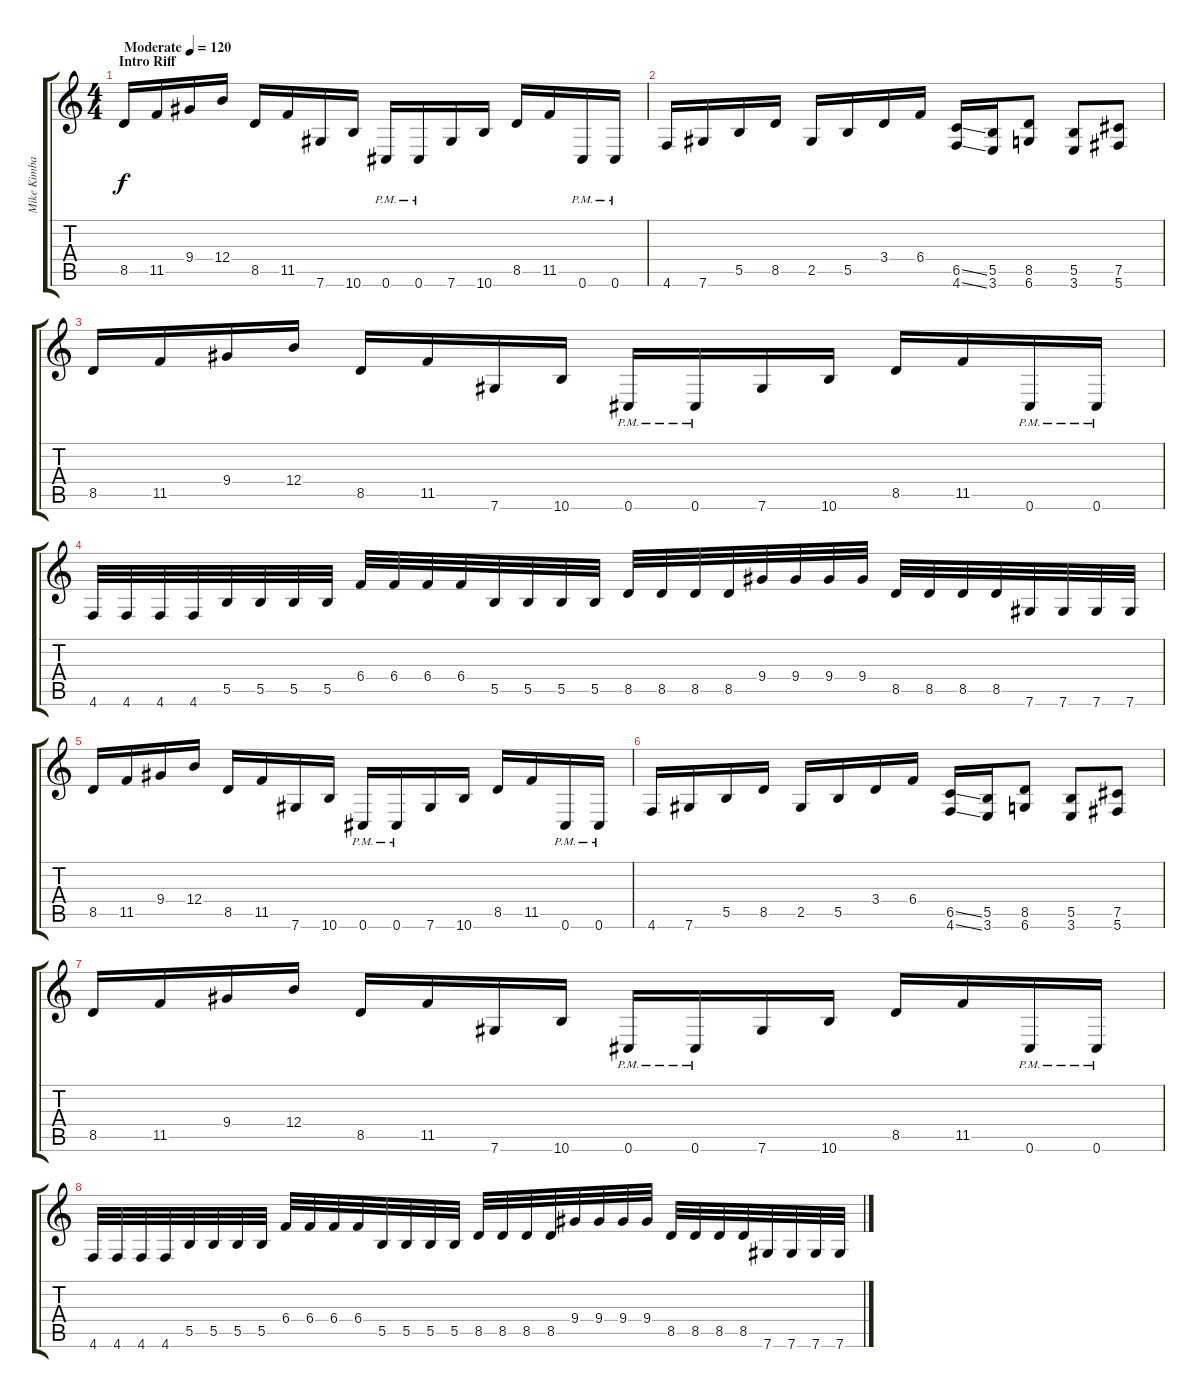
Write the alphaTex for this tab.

\track ("Mike Kimball" "Mike Kimba") {instrument distortionguitar}
\staff {score tabs}
\tuning (Db4 Ab3 E3 B2 Gb2 Db2) {hide}
\ts (4 4)
\section ("" "Intro Riff")
\tempo (120 "Moderate")
\clef g2
\ks c
8.5.16{dy f instrument distortionguitar} 11.5.16 9.4.16 12.4.16 8.5.16 11.5.16 7.6.16 10.6.16 0.6{pm}.16 0.6{pm}.16 7.6.16 10.6.16 8.5.16 11.5.16 0.6{pm}.16 0.6{pm}.16 |
4.6.16 7.6.16 5.5.16 8.5.16 2.5.16 5.5.16 3.4.16 6.4.16 (6.5{ss} 4.6{ss}).16 (5.5 3.6).16 (8.5 6.6).8 (5.5 3.6).8 (7.5 5.6).8 |
8.5.16 11.5.16 9.4.16 12.4.16 8.5.16 11.5.16 7.6.16 10.6.16 0.6{pm}.16 0.6{pm}.16 7.6.16 10.6.16 8.5.16 11.5.16 0.6{pm}.16 0.6{pm}.16 |
4.6.32 4.6.32 4.6.32 4.6.32 5.5.32 5.5.32 5.5.32 5.5.32 6.4.32 6.4.32 6.4.32 6.4.32 5.5.32 5.5.32 5.5.32 5.5.32 8.5.32 8.5.32 8.5.32 8.5.32 9.4.32 9.4.32 9.4.32 9.4.32 8.5.32 8.5.32 8.5.32 8.5.32 7.6.32 7.6.32 7.6.32 7.6.32 |
8.5.16 11.5.16 9.4.16 12.4.16 8.5.16 11.5.16 7.6.16 10.6.16 0.6{pm}.16 0.6{pm}.16 7.6.16 10.6.16 8.5.16 11.5.16 0.6{pm}.16 0.6{pm}.16 |
4.6.16 7.6.16 5.5.16 8.5.16 2.5.16 5.5.16 3.4.16 6.4.16 (6.5{ss} 4.6{ss}).16 (5.5 3.6).16 (8.5 6.6).8 (5.5 3.6).8 (7.5 5.6).8 |
8.5.16 11.5.16 9.4.16 12.4.16 8.5.16 11.5.16 7.6.16 10.6.16 0.6{pm}.16 0.6{pm}.16 7.6.16 10.6.16 8.5.16 11.5.16 0.6{pm}.16 0.6{pm}.16 |
4.6.32 4.6.32 4.6.32 4.6.32 5.5.32 5.5.32 5.5.32 5.5.32 6.4.32 6.4.32 6.4.32 6.4.32 5.5.32 5.5.32 5.5.32 5.5.32 8.5.32 8.5.32 8.5.32 8.5.32 9.4.32 9.4.32 9.4.32 9.4.32 8.5.32 8.5.32 8.5.32 8.5.32 7.6.32 7.6.32 7.6.32 7.6.32
